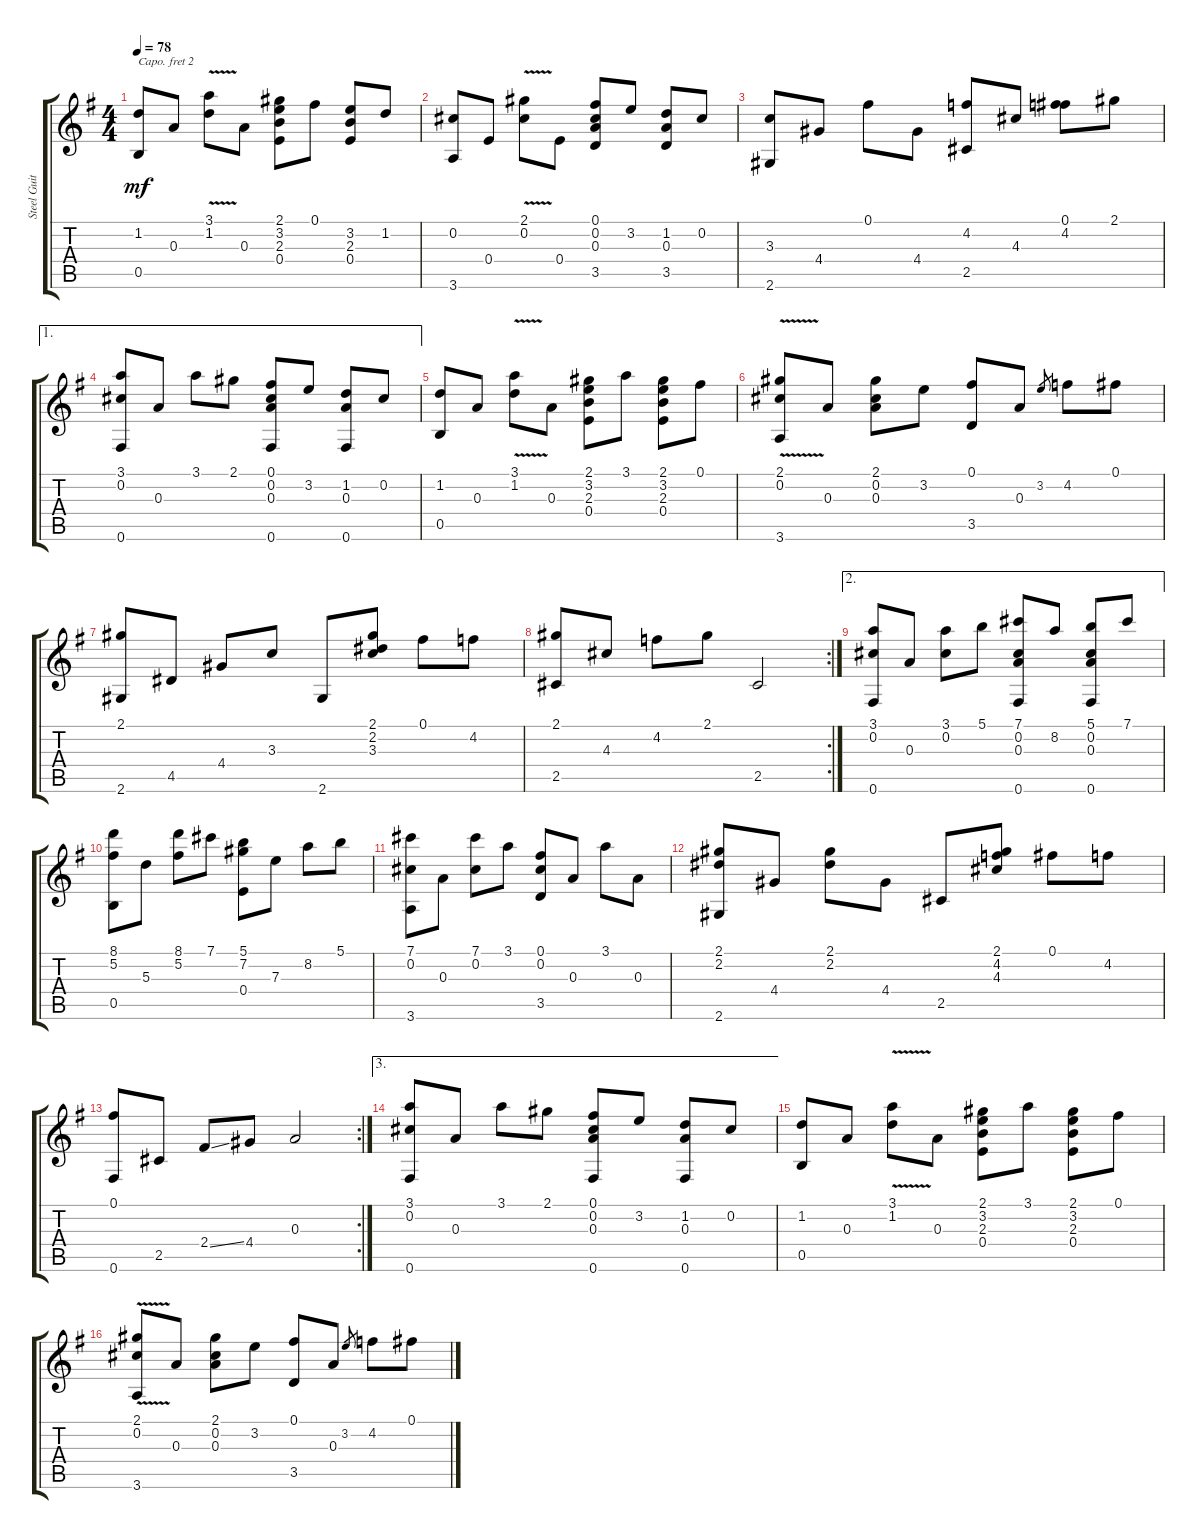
\track ("Steel Guitar" "Steel Guit") {instrument acousticguitarsteel}
\staff {score tabs}
\capo 2
\tuning (E4 B3 G3 D3 A2 E2) {hide}
\ts (4 4)
\tempo 78
\clef g2
\ks eminor
(1.2 0.5).8{dy mf instrument acousticguitarsteel} 0.3.8 (3.1{v} 1.2).8 0.3.8 (2.1 3.2 2.3 0.4).8 0.1.8 (3.2 2.3 0.4).8 1.2.8 |
(0.2 3.6).8 0.4.8 (2.1{v} 0.2).8 0.4.8 (0.1 0.2 0.3 3.5).8 3.2.8 (1.2 0.3 3.5).8 0.2.8 |
(3.3 2.6).8 4.4.8 0.1.8 4.4.8 (4.2 2.5).8 4.3.8 (0.1 4.2).8 2.1.8 |
\ae 1
(3.1 0.2 0.6).8 0.3.8 3.1.8 2.1.8 (0.1 0.2 0.3 0.6).8 3.2.8 (1.2 0.3 0.6).8 0.2.8 |
(1.2 0.5).8 0.3.8 (3.1{v} 1.2).8 0.3.8 (2.1 3.2 2.3 0.4).8 3.1.8 (2.1 3.2 2.3 0.4).8 0.1.8 |
(2.1{v} 0.2 3.6).8 0.3.8 (2.1 0.2 0.3).8 3.2.8 (0.1 3.5).8 0.3.8 3.2.8{gr} 4.2.8 0.1.8 |
(2.1 2.6).8 4.5.8 4.4.8 3.3.8 2.6.8 (2.1 2.2 3.3).8 0.1.8 4.2.8 |
\rc 2
(2.1 2.5).8 4.3.8 4.2.8 2.1.8 2.5.2 |
\ae 2
(3.1 0.2 0.6).8 0.3.8 (3.1 0.2).8 5.1.8 (7.1 0.2 0.3 0.6).8 8.2.8 (5.1 0.2 0.3 0.6).8 7.1.8 |
(8.1 5.2 0.5).8 5.3.8 (8.1 5.2).8 7.1.8 (5.1 7.2 0.4).8 7.3.8 8.2.8 5.1.8 |
(7.1 0.2 3.6).8 0.3.8 (7.1 0.2).8 3.1.8 (0.1 0.2 3.5).8 0.3.8 3.1.8 0.3.8 |
(2.1 2.2 2.6).8 4.4.8 (2.1 2.2).8 4.4.8 2.5.8 (2.1 4.2 4.3).8 0.1.8 4.2.8 |
\rc 2
(0.1 0.6).8 2.5.8 2.4{ss}.8 4.4.8 0.3.2 |
\ae 3
(3.1 0.2 0.6).8 0.3.8 3.1.8 2.1.8 (0.1 0.2 0.3 0.6).8 3.2.8 (1.2 0.3 0.6).8 0.2.8 |
(1.2 0.5).8 0.3.8 (3.1{v} 1.2).8 0.3.8 (2.1 3.2 2.3 0.4).8 3.1.8 (2.1 3.2 2.3 0.4).8 0.1.8 |
(2.1{v} 0.2 3.6).8 0.3.8 (2.1 0.2 0.3).8 3.2.8 (0.1 3.5).8 0.3.8 3.2.8{gr} 4.2.8 0.1.8
